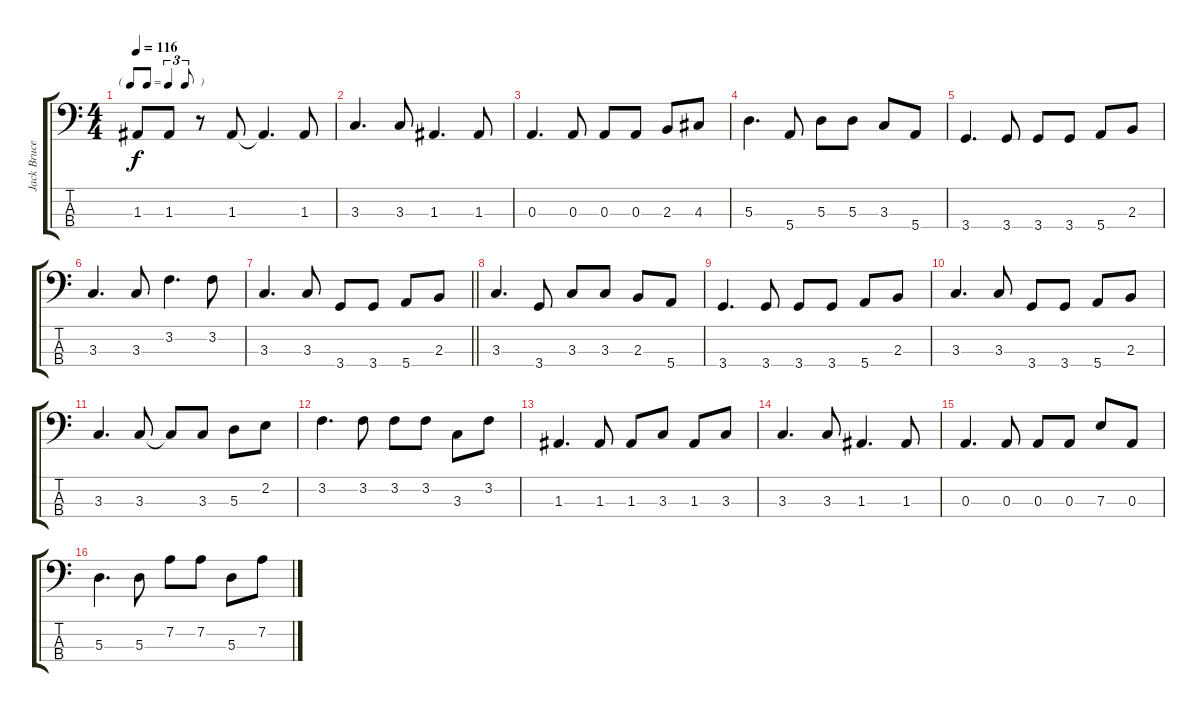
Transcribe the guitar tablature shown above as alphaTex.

\track ("Jack Bruce - Bass" "Jack Bruce") {instrument electricbassfinger}
\staff {score tabs}
\tuning (G2 D2 A1 E1) {hide}
\ts (4 4)
\tf triplet8th
\tempo 116
\clef f4
\ks c
1.3.8{dy f} 1.3.8 r.8 1.3.8 1.3{t}.4{d} 1.3.8 |
3.3.4{d} 3.3.8 1.3.4{d} 1.3.8 |
0.3.4{d} 0.3.8 0.3.8 0.3.8 2.3.8 4.3.8 |
5.3.4{d} 5.4.8 5.3.8 5.3.8 3.3.8 5.4.8 |
3.4.4{d} 3.4.8 3.4.8 3.4.8 5.4.8 2.3.8 |
3.3.4{d} 3.3.8 3.2.4{d} 3.2.8 |
\barLineRight lightlight
3.3.4{d} 3.3.8 3.4.8 3.4.8 5.4.8 2.3.8 |
3.3.4{d} 3.4.8 3.3.8 3.3.8 2.3.8 5.4.8 |
3.4.4{d} 3.4.8 3.4.8 3.4.8 5.4.8 2.3.8 |
3.3.4{d} 3.3.8 3.4.8 3.4.8 5.4.8 2.3.8 |
3.3.4{d} 3.3.8 3.3{t}.8 3.3.8 5.3.8 2.2.8 |
3.2.4{d} 3.2.8 3.2.8 3.2.8 3.3.8 3.2.8 |
1.3.4{d} 1.3.8 1.3.8 3.3.8 1.3.8 3.3.8 |
3.3.4{d} 3.3.8 1.3.4{d} 1.3.8 |
0.3.4{d} 0.3.8 0.3.8 0.3.8 7.3.8 0.3.8 |
5.3.4{d} 5.3.8 7.2.8 7.2.8 5.3.8 7.2.8
